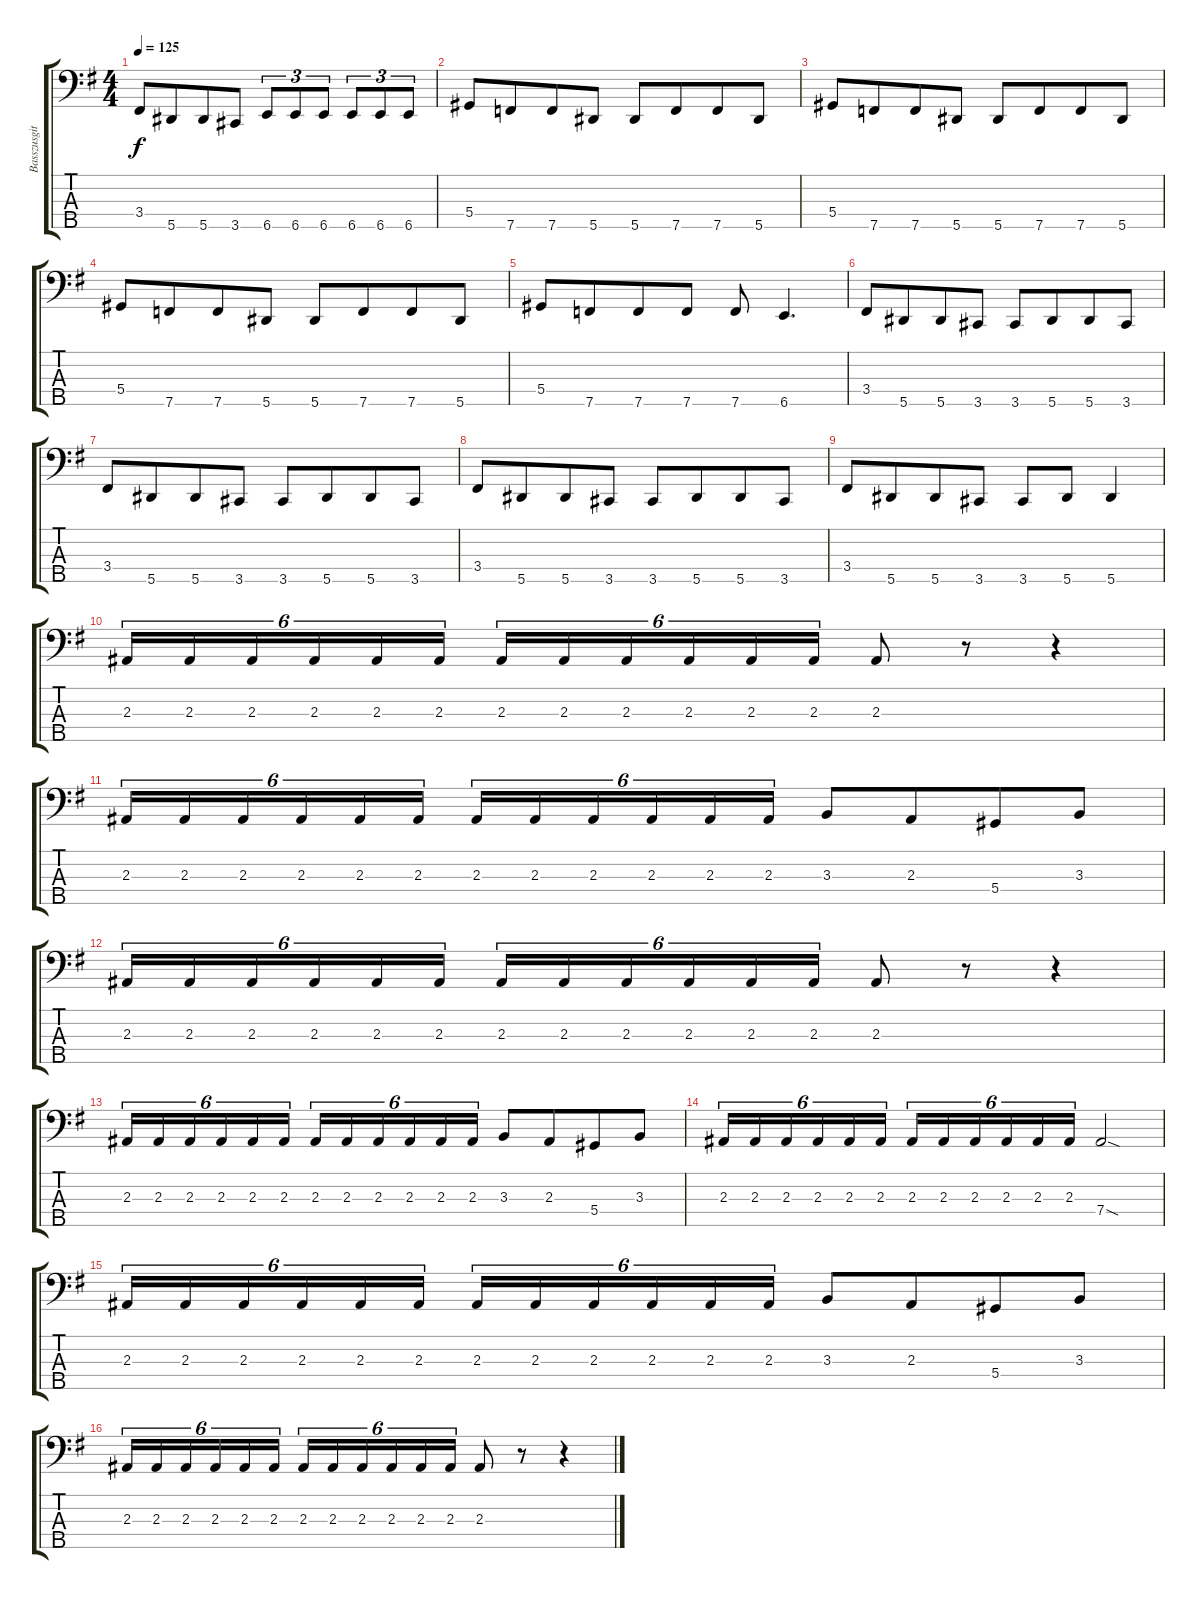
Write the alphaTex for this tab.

\track ("Basszusgitár (Barry Dunaway)" "Basszusgit") {instrument electricbassfinger}
\staff {score tabs}
\tuning (Gb2 Db2 Ab1 Eb1 Bb0) {hide}
\ts (4 4)
\tempo 125
\clef f4
\ks g
3.4.8{dy f} 5.5.8{beam merge} 5.5.8 3.5.8 6.5.8{tu (3 2)} 6.5.8{tu (3 2)} 6.5.8{tu (3 2)} 6.5.8{tu (3 2)} 6.5.8{tu (3 2)} 6.5.8{tu (3 2)} |
5.4.8 7.5.8{beam merge} 7.5.8 5.5.8 5.5.8 7.5.8{beam merge} 7.5.8 5.5.8 |
5.4.8 7.5.8{beam merge} 7.5.8 5.5.8 5.5.8 7.5.8{beam merge} 7.5.8 5.5.8 |
5.4.8 7.5.8{beam merge} 7.5.8 5.5.8 5.5.8 7.5.8{beam merge} 7.5.8 5.5.8 |
5.4.8 7.5.8{beam merge} 7.5.8 7.5.8 7.5.8 6.5.4{d} |
3.4.8 5.5.8{beam merge} 5.5.8 3.5.8 3.5.8 5.5.8{beam merge} 5.5.8 3.5.8 |
3.4.8 5.5.8{beam merge} 5.5.8 3.5.8 3.5.8 5.5.8{beam merge} 5.5.8 3.5.8 |
3.4.8 5.5.8{beam merge} 5.5.8 3.5.8 3.5.8 5.5.8{beam merge} 5.5.8 3.5.8 |
3.4.8 5.5.8{beam merge} 5.5.8 3.5.8 3.5.8 5.5.8 5.5.4 |
2.3.16{tu (6 4)} 2.3.16{tu (6 4)} 2.3.16{tu (6 4)} 2.3.16{tu (6 4)} 2.3.16{tu (6 4)} 2.3.16{tu (6 4)} 2.3.16{tu (6 4)} 2.3.16{tu (6 4)} 2.3.16{tu (6 4)} 2.3.16{tu (6 4)} 2.3.16{tu (6 4)} 2.3.16{tu (6 4)} 2.3.8 r.8 r.4 |
2.3.16{tu (6 4)} 2.3.16{tu (6 4)} 2.3.16{tu (6 4)} 2.3.16{tu (6 4)} 2.3.16{tu (6 4)} 2.3.16{tu (6 4)} 2.3.16{tu (6 4)} 2.3.16{tu (6 4)} 2.3.16{tu (6 4)} 2.3.16{tu (6 4)} 2.3.16{tu (6 4)} 2.3.16{tu (6 4)} 3.3.8 2.3.8{beam merge} 5.4.8 3.3.8 |
2.3.16{tu (6 4)} 2.3.16{tu (6 4)} 2.3.16{tu (6 4)} 2.3.16{tu (6 4)} 2.3.16{tu (6 4)} 2.3.16{tu (6 4)} 2.3.16{tu (6 4)} 2.3.16{tu (6 4)} 2.3.16{tu (6 4)} 2.3.16{tu (6 4)} 2.3.16{tu (6 4)} 2.3.16{tu (6 4)} 2.3.8 r.8 r.4 |
2.3.16{tu (6 4)} 2.3.16{tu (6 4)} 2.3.16{tu (6 4)} 2.3.16{tu (6 4)} 2.3.16{tu (6 4)} 2.3.16{tu (6 4)} 2.3.16{tu (6 4)} 2.3.16{tu (6 4)} 2.3.16{tu (6 4)} 2.3.16{tu (6 4)} 2.3.16{tu (6 4)} 2.3.16{tu (6 4)} 3.3.8 2.3.8{beam merge} 5.4.8 3.3.8 |
2.3.16{tu (6 4)} 2.3.16{tu (6 4)} 2.3.16{tu (6 4)} 2.3.16{tu (6 4)} 2.3.16{tu (6 4)} 2.3.16{tu (6 4)} 2.3.16{tu (6 4)} 2.3.16{tu (6 4)} 2.3.16{tu (6 4)} 2.3.16{tu (6 4)} 2.3.16{tu (6 4)} 2.3.16{tu (6 4)} 7.4{sod}.2 |
2.3.16{tu (6 4)} 2.3.16{tu (6 4)} 2.3.16{tu (6 4)} 2.3.16{tu (6 4)} 2.3.16{tu (6 4)} 2.3.16{tu (6 4)} 2.3.16{tu (6 4)} 2.3.16{tu (6 4)} 2.3.16{tu (6 4)} 2.3.16{tu (6 4)} 2.3.16{tu (6 4)} 2.3.16{tu (6 4)} 3.3.8 2.3.8{beam merge} 5.4.8 3.3.8 |
2.3.16{tu (6 4)} 2.3.16{tu (6 4)} 2.3.16{tu (6 4)} 2.3.16{tu (6 4)} 2.3.16{tu (6 4)} 2.3.16{tu (6 4)} 2.3.16{tu (6 4)} 2.3.16{tu (6 4)} 2.3.16{tu (6 4)} 2.3.16{tu (6 4)} 2.3.16{tu (6 4)} 2.3.16{tu (6 4)} 2.3.8 r.8 r.4
